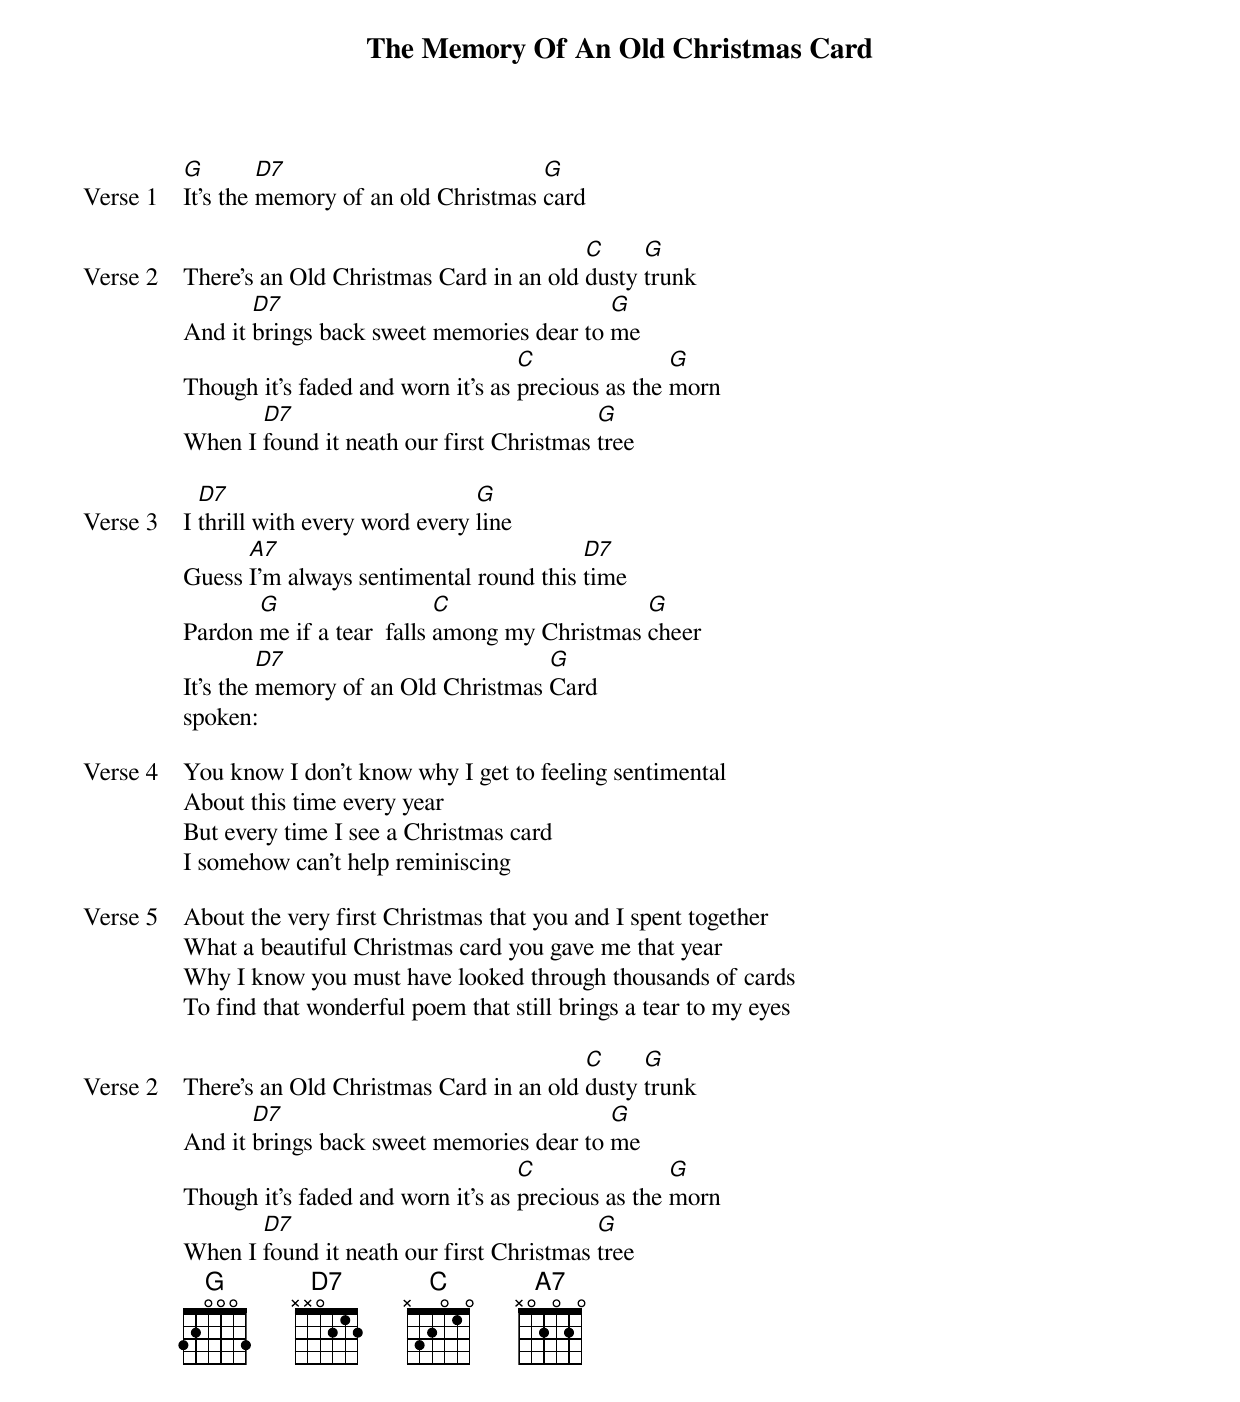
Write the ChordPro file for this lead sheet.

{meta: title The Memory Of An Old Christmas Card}
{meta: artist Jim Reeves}
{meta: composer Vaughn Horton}

{start_of_verse: Verse 1}
[G]It’s the [D7]memory of an old Christmas [G]card
{end_of_verse}

{start_of_verse: Verse 2}
There's an Old Christmas Card in an old [C]dusty [G]trunk
And it [D7]brings back sweet memories dear to [G]me
Though it's faded and worn it's as [C]precious as the [G]morn
When I [D7]found it neath our first Christmas [G]tree
{end_of_verse}

{start_of_verse: Verse 3}
I [D7]thrill with every word every [G]line
Guess [A7]I'm always sentimental round this [D7]time
Pardon [G]me if a tear  falls [C]among my Christmas [G]cheer
It's the [D7]memory of an Old Christmas [G]Card
spoken:
{end_of_verse}

{start_of_verse: Verse 4}
You know I don't know why I get to feeling sentimental
About this time every year
But every time I see a Christmas card
I somehow can't help reminiscing
{end_of_verse}

{start_of_verse: Verse 5}
About the very first Christmas that you and I spent together
What a beautiful Christmas card you gave me that year
Why I know you must have looked through thousands of cards
To find that wonderful poem that still brings a tear to my eyes
{end_of_verse}

{start_of_verse: Verse 2}
There's an Old Christmas Card in an old [C]dusty [G]trunk
And it [D7]brings back sweet memories dear to [G]me
Though it's faded and worn it's as [C]precious as the [G]morn
When I [D7]found it neath our first Christmas [G]tree
{end_of_verse}
